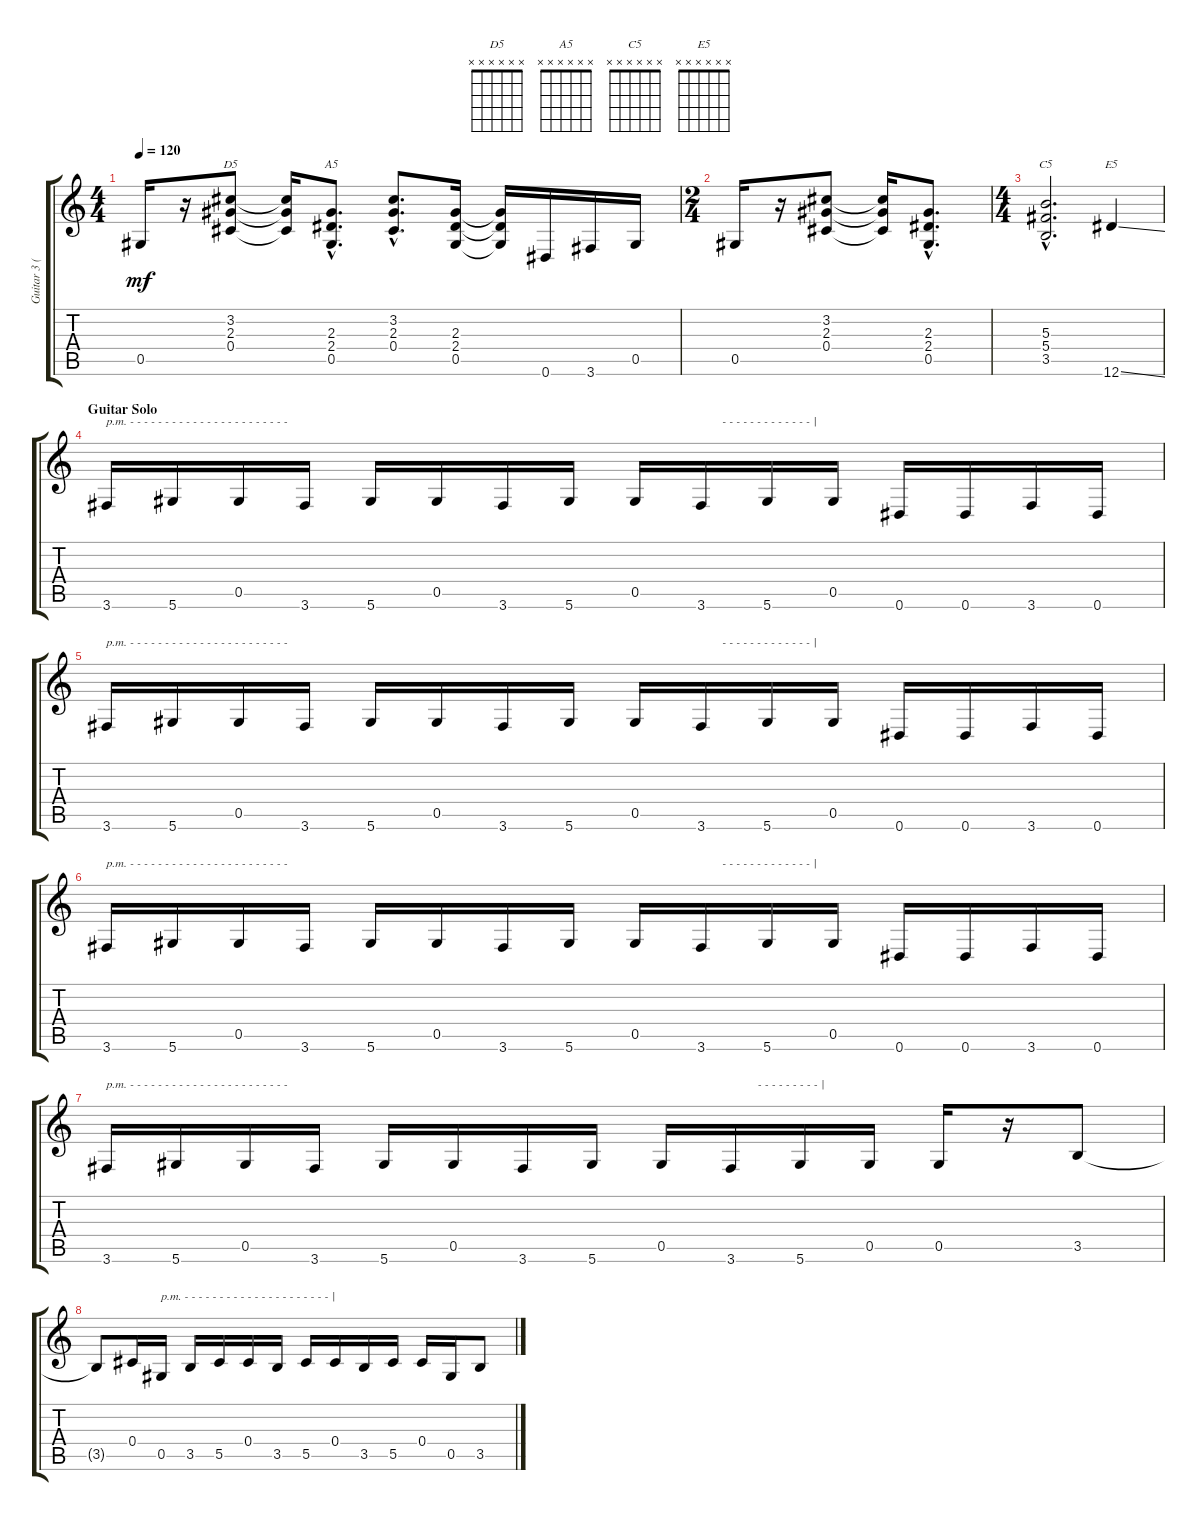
\track ("Guitar 3 (Izzy)" "Guitar 3 (") {instrument overdrivenguitar}
\staff {score tabs}
\tuning (Eb4 Bb3 Gb3 Db3 Ab2 Eb2) {hide}
\chord ("D5" x x x x x x) {firstfret 0}
\chord ("A5" x x x x x x) {firstfret 0}
\chord ("C5" x x x x x x) {firstfret 0}
\chord ("E5" x x x x x x) {firstfret 0}
\ts (4 4)
\tempo 120
\clef g2
\ks c
0.5.16{dy mf} r.16 (3.2 2.3 0.4).8{ch "D5"} (3.2{t} 2.3{t} 0.4{t}).16 (2.3{hac} 2.4{hac} 0.5{hac}).8{d ch "A5"} (3.2{hac} 2.3{hac} 0.4{hac}).8{d} (2.3 2.4 0.5).16 (2.3{t} 2.4{t} 0.5{t}).16 0.6.16 3.6.16 0.5.16 |
\ts (2 4)
0.5.16 r.16 (3.2 2.3 0.4).8 (3.2{t} 2.3{t} 0.4{t}).16 (2.3{hac} 2.4{hac} 0.5{hac}).8{d} |
\ts (4 4)
(5.3{hac} 5.4{hac} 3.5{hac}).2{d ch "C5"} 12.6{ss}.4{ch "E5"} |
\section ("" "Guitar Solo")
3.6.16{txt "p.m. - - - - - - - - - - - - - - - - - - - - - - -"} 5.6.16 0.5.16 3.6.16 5.6.16 0.5.16 3.6.16 5.6.16 0.5.16 3.6.16{txt "       - - - - - - - - - - - - - |"} 5.6.16 0.5.16 0.6.16 0.6.16 3.6.16 0.6.16 |
3.6.16{txt "p.m. - - - - - - - - - - - - - - - - - - - - - - -"} 5.6.16 0.5.16 3.6.16 5.6.16 0.5.16 3.6.16 5.6.16 0.5.16 3.6.16{txt "       - - - - - - - - - - - - - |"} 5.6.16 0.5.16 0.6.16 0.6.16 3.6.16 0.6.16 |
3.6.16{txt "p.m. - - - - - - - - - - - - - - - - - - - - - - -"} 5.6.16 0.5.16 3.6.16 5.6.16 0.5.16 3.6.16 5.6.16 0.5.16 3.6.16{txt "       - - - - - - - - - - - - - |"} 5.6.16 0.5.16 0.6.16 0.6.16 3.6.16 0.6.16 |
3.6.16{txt "p.m. - - - - - - - - - - - - - - - - - - - - - - -"} 5.6.16 0.5.16 3.6.16 5.6.16 0.5.16 3.6.16 5.6.16 0.5.16 3.6.16{txt "         - - - - - - - - - |"} 5.6.16 0.5.16 0.5.16 r.16 3.5.8 |
3.5{t}.8 0.4.16 0.5.16{txt "p.m. - - - - - - - - - - - - - - - - - - - - - |"} 3.5.16 5.5.16 0.4.16 3.5.16 5.5.16 0.4.16 3.5.16 5.5.16 0.4.16 0.5.16 3.5.8
